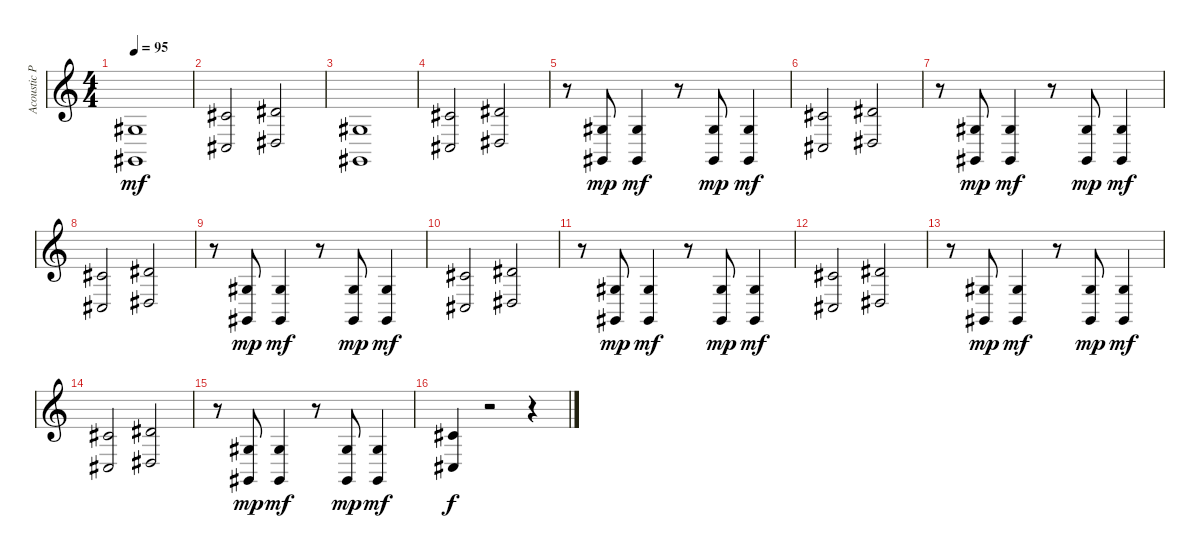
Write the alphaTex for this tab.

\track ("Acoustic Piano" "Acoustic P") {instrument acousticgrandpiano}
\staff {score}
\tuning (E4 B3 G3 D3 A2 E2 B1) {hide}
\ts (4 4)
\tempo 95
\clef g2
\ks c
(1.3 4.6).1{dy mf} |
(2.2 4.5).2 (4.2 1.4).2 |
(1.3 4.6).1 |
(2.2 4.5).2 (4.2 1.4).2 |
r.8 (1.3 4.6).8{dy mp} (1.3 4.6).4{dy mf} r.8 (1.3 4.6).8{dy mp} (1.3 4.6).4{dy mf} |
(2.2 4.5).2 (4.2 1.4).2 |
r.8 (1.3 4.6).8{dy mp} (1.3 4.6).4{dy mf} r.8 (1.3 4.6).8{dy mp} (1.3 4.6).4{dy mf} |
(2.2 4.5).2 (4.2 1.4).2 |
r.8 (1.3 4.6).8{dy mp} (1.3 4.6).4{dy mf} r.8 (1.3 4.6).8{dy mp} (1.3 4.6).4{dy mf} |
(2.2 4.5).2 (4.2 1.4).2 |
r.8 (1.3 4.6).8{dy mp} (1.3 4.6).4{dy mf} r.8 (1.3 4.6).8{dy mp} (1.3 4.6).4{dy mf} |
(2.2 4.5).2 (4.2 1.4).2 |
r.8 (1.3 4.6).8{dy mp} (1.3 4.6).4{dy mf} r.8 (1.3 4.6).8{dy mp} (1.3 4.6).4{dy mf} |
(2.2 4.5).2 (4.2 1.4).2 |
r.8 (1.3 4.6).8{dy mp} (1.3 4.6).4{dy mf} r.8 (1.3 4.6).8{dy mp} (1.3 4.6).4{dy mf} |
(2.2 4.5).4{dy f} r.2 r.4
